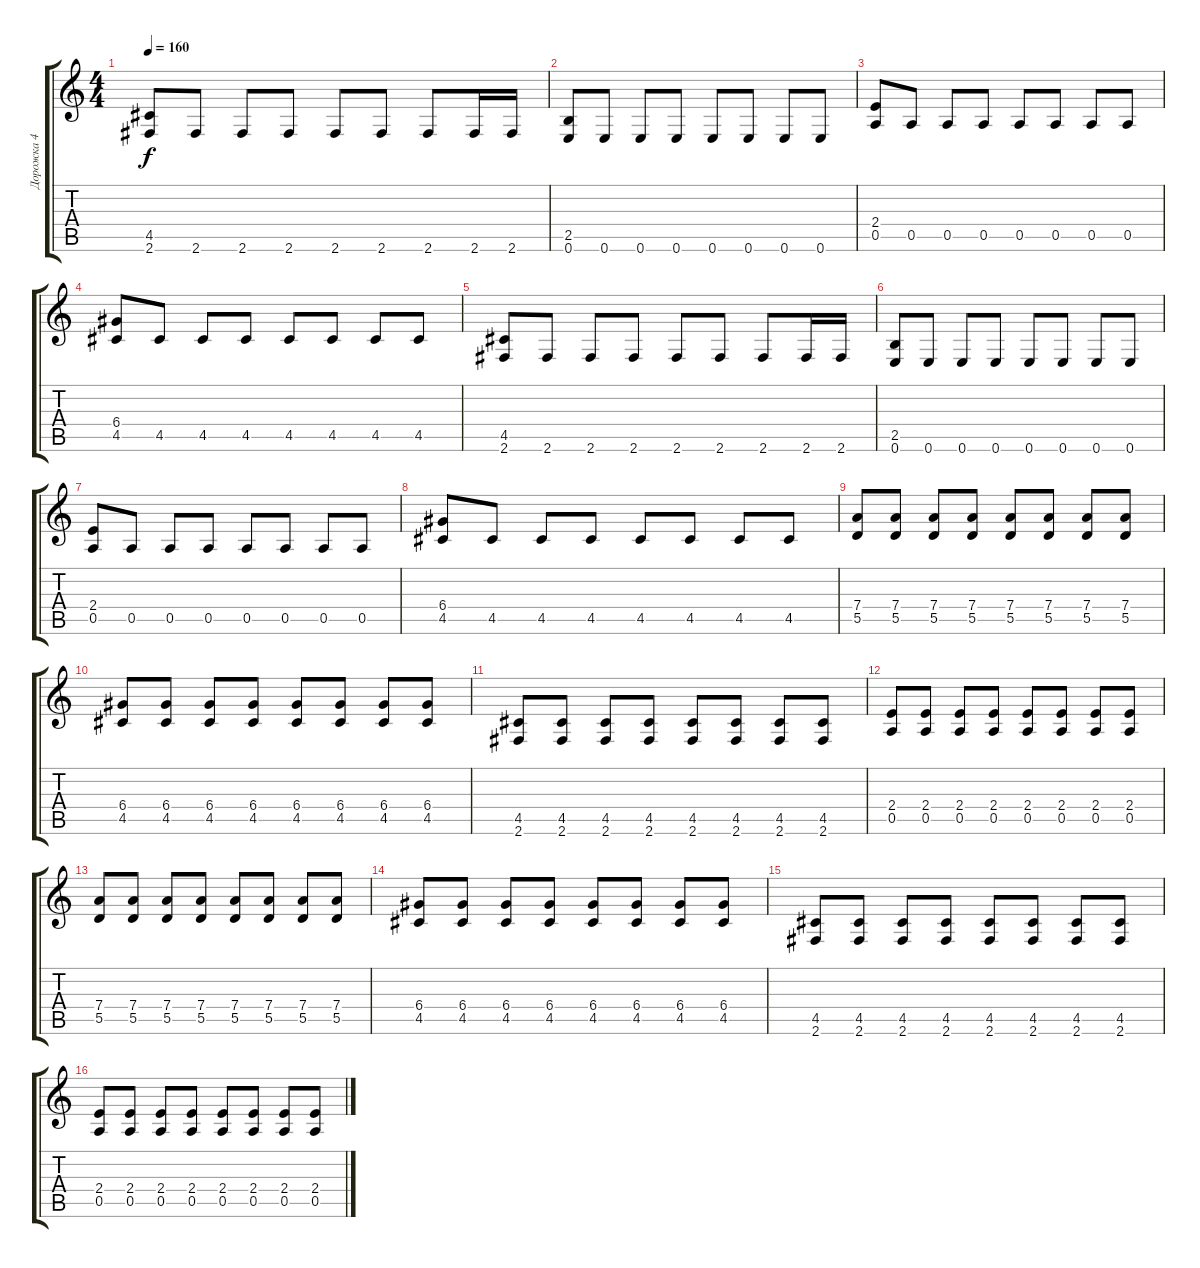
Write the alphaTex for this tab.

\track ("Дорожка 4" "Дорожка 4") {instrument overdrivenguitar}
\staff {score tabs}
\tuning (E4 B3 G3 D3 A2 E2) {hide}
\ts (4 4)
\tempo 160
\clef g2
\ks c
(4.5 2.6).8{dy f} 2.6.8 2.6.8 2.6.8 2.6.8 2.6.8 2.6.8 2.6.16 2.6.16 |
(2.5 0.6).8 0.6.8 0.6.8 0.6.8 0.6.8 0.6.8 0.6.8 0.6.8 |
(2.4 0.5).8 0.5.8 0.5.8 0.5.8 0.5.8 0.5.8 0.5.8 0.5.8 |
(6.4 4.5).8 4.5.8 4.5.8 4.5.8 4.5.8 4.5.8 4.5.8 4.5.8 |
(4.5 2.6).8 2.6.8 2.6.8 2.6.8 2.6.8 2.6.8 2.6.8 2.6.16 2.6.16 |
(2.5 0.6).8 0.6.8 0.6.8 0.6.8 0.6.8 0.6.8 0.6.8 0.6.8 |
(2.4 0.5).8 0.5.8 0.5.8 0.5.8 0.5.8 0.5.8 0.5.8 0.5.8 |
(6.4 4.5).8 4.5.8 4.5.8 4.5.8 4.5.8 4.5.8 4.5.8 4.5.8 |
(7.4 5.5).8 (7.4 5.5).8 (7.4 5.5).8 (7.4 5.5).8 (7.4 5.5).8 (7.4 5.5).8 (7.4 5.5).8 (7.4 5.5).8 |
(6.4 4.5).8 (6.4 4.5).8 (6.4 4.5).8 (6.4 4.5).8 (6.4 4.5).8 (6.4 4.5).8 (6.4 4.5).8 (6.4 4.5).8 |
(4.5 2.6).8 (4.5 2.6).8 (4.5 2.6).8 (4.5 2.6).8 (4.5 2.6).8 (4.5 2.6).8 (4.5 2.6).8 (4.5 2.6).8 |
(2.4 0.5).8 (2.4 0.5).8 (2.4 0.5).8 (2.4 0.5).8 (2.4 0.5).8 (2.4 0.5).8 (2.4 0.5).8 (2.4 0.5).8 |
(7.4 5.5).8 (7.4 5.5).8 (7.4 5.5).8 (7.4 5.5).8 (7.4 5.5).8 (7.4 5.5).8 (7.4 5.5).8 (7.4 5.5).8 |
(6.4 4.5).8 (6.4 4.5).8 (6.4 4.5).8 (6.4 4.5).8 (6.4 4.5).8 (6.4 4.5).8 (6.4 4.5).8 (6.4 4.5).8 |
(4.5 2.6).8 (4.5 2.6).8 (4.5 2.6).8 (4.5 2.6).8 (4.5 2.6).8 (4.5 2.6).8 (4.5 2.6).8 (4.5 2.6).8 |
(2.4 0.5).8 (2.4 0.5).8 (2.4 0.5).8 (2.4 0.5).8 (2.4 0.5).8 (2.4 0.5).8 (2.4 0.5).8 (2.4 0.5).8
